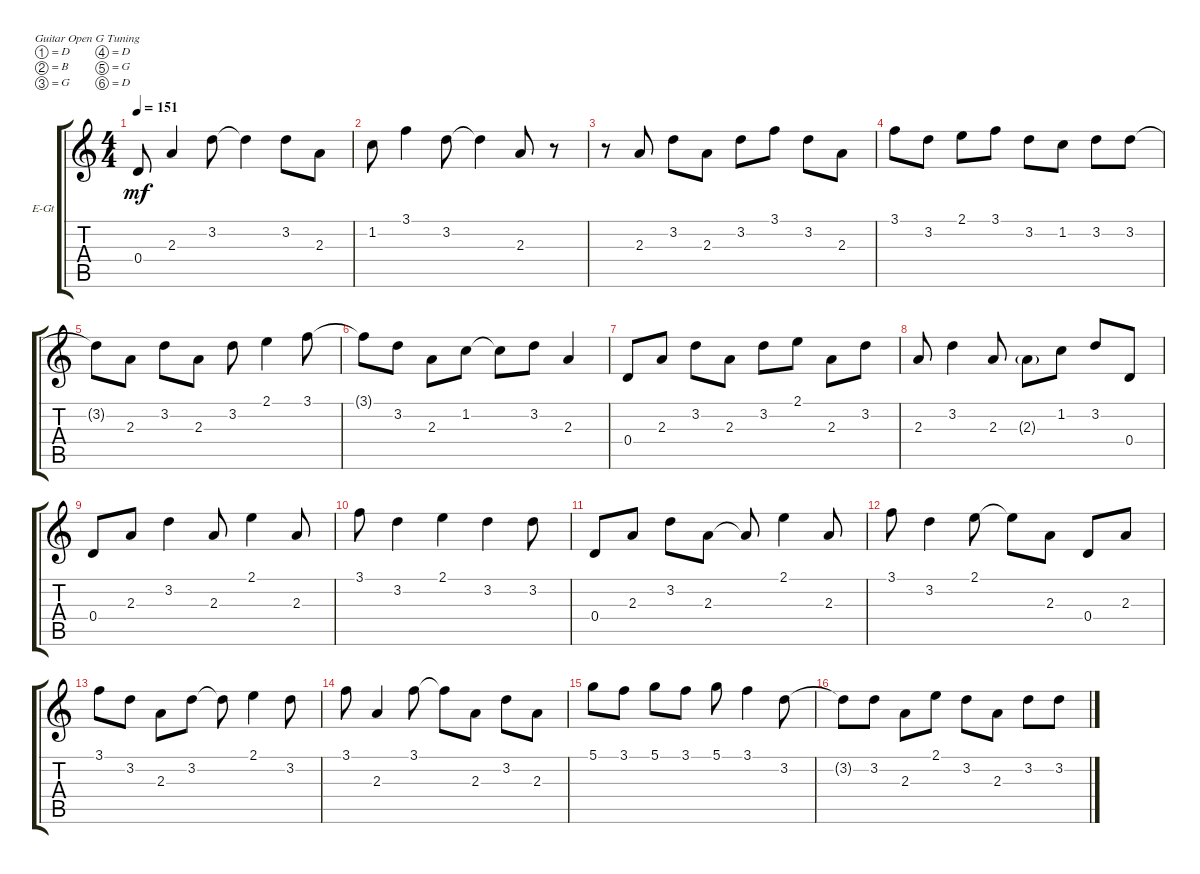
\bracketExtendMode groupsimilarinstruments
\firstSystemTrackNameOrientation horizontal
\otherSystemsTrackNameOrientation horizontal
\track ("Electric Guitar-Keith" "E-Gt") {instrument overdrivenguitar}
\staff {score tabs}
\tuning (D4 B3 G3 D3 G2 D2)
\ts (4 4)
\tempo 151
\clef g2
\ks aminor
0.4.8{dy mf} 2.3.4 3.2.8 3.2{t}.4 3.2.8 2.3.8 |
1.2.8 3.1.4 3.2.8 3.2{t}.4 2.3.8 r.8 |
r.8 2.3.8 3.2.8 2.3.8 3.2.8 3.1.8 3.2.8 2.3.8 |
3.1.8 3.2.8 2.1.8 3.1.8 3.2.8 1.2.8 3.2.8 3.2.8 |
3.2{t}.8 2.3.8 3.2.8 2.3.8 3.2.8 2.1.4 3.1.8 |
3.1{t}.8 3.2.8 2.3.8 1.2.8 1.2{t}.8 3.2.8 2.3.4 |
0.4.8 2.3.8 3.2.8 2.3.8 3.2.8 2.1.8 2.3.8 3.2.8 |
2.3.8 3.2.4 2.3.8 2.3{g}.8 1.2.8 3.2.8 0.4.8 |
0.4.8 2.3.8 3.2.4 2.3.8 2.1.4 2.3.8 |
3.1.8 3.2.4 2.1.4 3.2.4 3.2.8 |
0.4.8 2.3.8 3.2.8 2.3.8 2.3{t}.8 2.1.4 2.3.8 |
3.1.8 3.2.4 2.1.8 2.1{t}.8 2.3.8 0.4.8 2.3.8 |
3.1.8 3.2.8 2.3.8 3.2.8 3.2{t}.8 2.1.4 3.2.8 |
3.1.8 2.3.4 3.1.8 3.1{t}.8 2.3.8 3.2.8 2.3.8 |
5.1.8 3.1.8 5.1.8 3.1.8 5.1.8 3.1.4 3.2.8 |
3.2{t}.8 3.2.8 2.3.8 2.1.8 3.2.8 2.3.8 3.2.8 3.2.8
